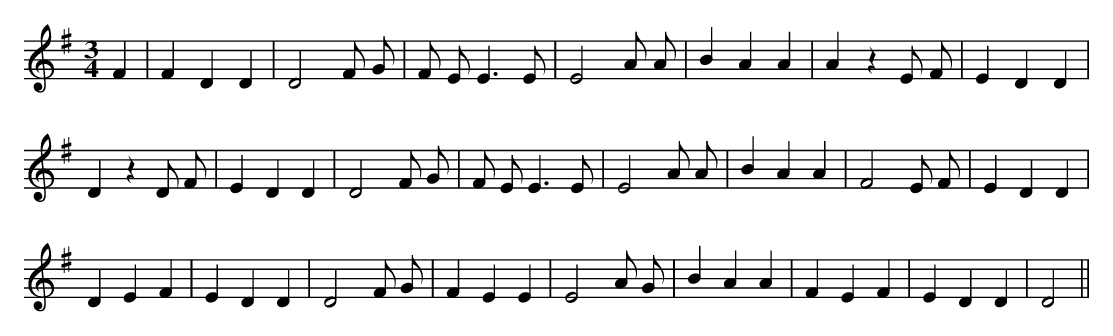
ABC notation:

X:1
M:3/4
K:G
F2|F2 D2 D2|D4 F G|F E E3 E|E4 A A|B2 A2 A2|A2 z2 E F|E2 D2 D2|
D2 z2 D F|E2 D2 D2|D4 F G|F E E3 E|E4 A A|B2 A2 A2|F4 E F|E2 D2 D2|
D2 E2 F2|E2 D2 D2|D4 F G|F2 E2 E2|E4 A G|B2 A2 A2|F2 E2 F2|E2 D2 D2|D4||
